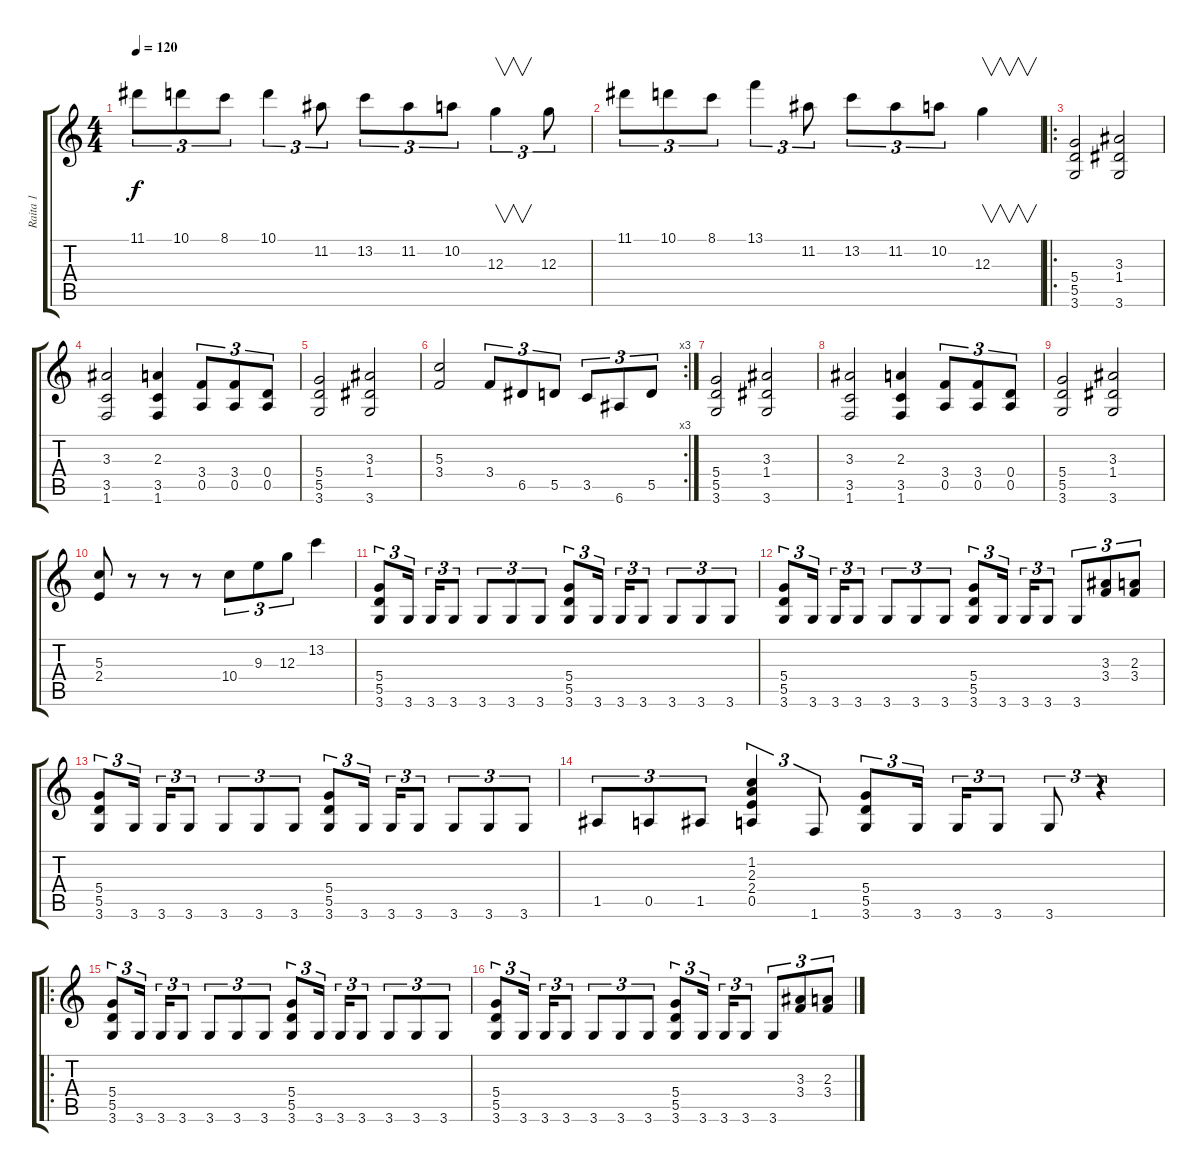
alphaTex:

\track ("Raita 1" "Raita 1") {instrument distortionguitar}
\staff {score tabs}
\tuning (E4 B3 G3 D3 A2 E2) {hide}
\ts (4 4)
\tempo 120
\clef g2
\ks c
11.1.8{tu (3 2) dy f} 10.1.8{tu (3 2)} 8.1.8{tu (3 2)} 10.1.4{tu (3 2)} 11.2.8{tu (3 2)} 13.2.8{tu (3 2)} 11.2.8{tu (3 2)} 10.2.8{tu (3 2)} 12.3.4{v tu (3 2)} 12.3.8{tu (3 2)} |
11.1.8{tu (3 2)} 10.1.8{tu (3 2)} 8.1.8{tu (3 2)} 13.1.4{tu (3 2)} 11.2.8{tu (3 2)} 13.2.8{tu (3 2)} 11.2.8{tu (3 2)} 10.2.8{tu (3 2)} 12.3.4{v} |
\ro
(5.4 5.5 3.6).2 (3.3 1.4 3.6).2 |
(3.3 3.5 1.6).2 (2.3 3.5 1.6).4 (3.4 0.5).8{tu (3 2)} (3.4 0.5).8{tu (3 2)} (0.4 0.5).8{tu (3 2)} |
(5.4 5.5 3.6).2 (3.3 1.4 3.6).2 |
\rc 3
(5.3 3.4).2 3.4.8{tu (3 2)} 6.5.8{tu (3 2)} 5.5.8{tu (3 2)} 3.5.8{tu (3 2)} 6.6.8{tu (3 2)} 5.5.8{tu (3 2)} |
(5.4 5.5 3.6).2 (3.3 1.4 3.6).2 |
(3.3 3.5 1.6).2 (2.3 3.5 1.6).4 (3.4 0.5).8{tu (3 2)} (3.4 0.5).8{tu (3 2)} (0.4 0.5).8{tu (3 2)} |
(5.4 5.5 3.6).2 (3.3 1.4 3.6).2 |
(5.3 2.4).8 r.8 r.8 r.8 10.4.8{tu (3 2)} 9.3.8{tu (3 2)} 12.3.8{tu (3 2)} 13.2.4 |
(5.4 5.5 3.6).8{tu (3 2)} 3.6.16{tu (3 2)} 3.6.16{tu (3 2)} 3.6.8{tu (3 2)} 3.6.8{tu (3 2)} 3.6.8{tu (3 2)} 3.6.8{tu (3 2)} (5.4 5.5 3.6).8{tu (3 2)} 3.6.16{tu (3 2)} 3.6.16{tu (3 2)} 3.6.8{tu (3 2)} 3.6.8{tu (3 2)} 3.6.8{tu (3 2)} 3.6.8{tu (3 2)} |
(5.4 5.5 3.6).8{tu (3 2)} 3.6.16{tu (3 2)} 3.6.16{tu (3 2)} 3.6.8{tu (3 2)} 3.6.8{tu (3 2)} 3.6.8{tu (3 2)} 3.6.8{tu (3 2)} (5.4 5.5 3.6).8{tu (3 2)} 3.6.16{tu (3 2)} 3.6.16{tu (3 2)} 3.6.8{tu (3 2)} 3.6.8{tu (3 2)} (3.3 3.4).8{tu (3 2)} (2.3 3.4).8{tu (3 2)} |
(5.4 5.5 3.6).8{tu (3 2)} 3.6.16{tu (3 2)} 3.6.16{tu (3 2)} 3.6.8{tu (3 2)} 3.6.8{tu (3 2)} 3.6.8{tu (3 2)} 3.6.8{tu (3 2)} (5.4 5.5 3.6).8{tu (3 2)} 3.6.16{tu (3 2)} 3.6.16{tu (3 2)} 3.6.8{tu (3 2)} 3.6.8{tu (3 2)} 3.6.8{tu (3 2)} 3.6.8{tu (3 2)} |
1.5.8{tu (3 2)} 0.5.8{tu (3 2)} 1.5.8{tu (3 2)} (1.2 2.3 2.4 0.5).4{tu (3 2)} 1.6.8{tu (3 2)} (5.4 5.5 3.6).8{tu (3 2)} 3.6.16{tu (3 2)} 3.6.16{tu (3 2)} 3.6.8{tu (3 2)} 3.6.8{tu (3 2)} r.4{tu (3 2)} |
\ro
(5.4 5.5 3.6).8{tu (3 2)} 3.6.16{tu (3 2)} 3.6.16{tu (3 2)} 3.6.8{tu (3 2)} 3.6.8{tu (3 2)} 3.6.8{tu (3 2)} 3.6.8{tu (3 2)} (5.4 5.5 3.6).8{tu (3 2)} 3.6.16{tu (3 2)} 3.6.16{tu (3 2)} 3.6.8{tu (3 2)} 3.6.8{tu (3 2)} 3.6.8{tu (3 2)} 3.6.8{tu (3 2)} |
(5.4 5.5 3.6).8{tu (3 2)} 3.6.16{tu (3 2)} 3.6.16{tu (3 2)} 3.6.8{tu (3 2)} 3.6.8{tu (3 2)} 3.6.8{tu (3 2)} 3.6.8{tu (3 2)} (5.4 5.5 3.6).8{tu (3 2)} 3.6.16{tu (3 2)} 3.6.16{tu (3 2)} 3.6.8{tu (3 2)} 3.6.8{tu (3 2)} (3.3 3.4).8{tu (3 2)} (2.3 3.4).8{tu (3 2)}
